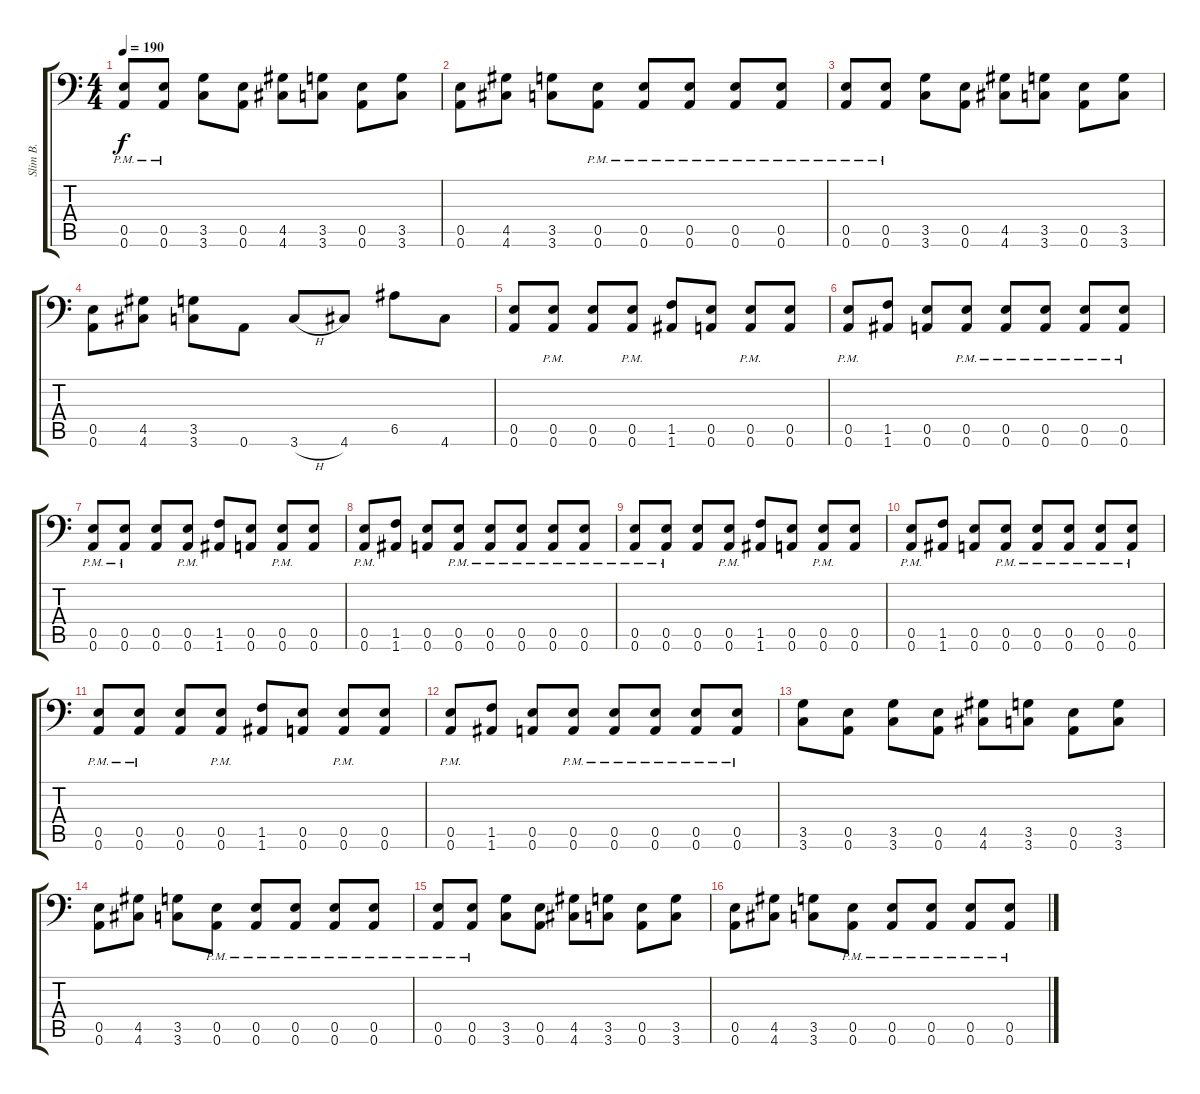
\track ("Slim B." "Slim B.") {instrument distortionguitar}
\staff {score tabs}
\tuning (B3 Gb3 D3 A2 E2 A1) {hide}
\ts (4 4)
\tempo 190
\clef f4
\ks c
(0.5{pm} 0.6{pm}).8{dy f} (0.5{pm} 0.6{pm}).8 (3.5 3.6).8 (0.5 0.6).8 (4.5 4.6).8 (3.5 3.6).8 (0.5 0.6).8 (3.5 3.6).8 |
(0.5 0.6).8 (4.5 4.6).8 (3.5 3.6).8 (0.5{pm} 0.6{pm}).8 (0.5{pm} 0.6{pm}).8 (0.5{pm} 0.6{pm}).8 (0.5{pm} 0.6{pm}).8 (0.5{pm} 0.6{pm}).8 |
(0.5{pm} 0.6{pm}).8 (0.5{pm} 0.6{pm}).8 (3.5 3.6).8 (0.5 0.6).8 (4.5 4.6).8 (3.5 3.6).8 (0.5 0.6).8 (3.5 3.6).8 |
(0.5 0.6).8 (4.5 4.6).8 (3.5 3.6).8 0.6.8 3.6{h}.8 4.6.8 6.5.8 4.6.8 |
(0.5 0.6).8 (0.5{pm} 0.6{pm}).8 (0.5 0.6).8 (0.5{pm} 0.6{pm}).8 (1.5 1.6).8 (0.5 0.6).8 (0.5{pm} 0.6{pm}).8 (0.5 0.6).8 |
(0.5{pm} 0.6{pm}).8 (1.5 1.6).8 (0.5 0.6).8 (0.5{pm} 0.6{pm}).8 (0.5{pm} 0.6{pm}).8 (0.5{pm} 0.6{pm}).8 (0.5{pm} 0.6{pm}).8 (0.5{pm} 0.6{pm}).8 |
(0.5{pm} 0.6{pm}).8 (0.5{pm} 0.6{pm}).8 (0.5 0.6).8 (0.5{pm} 0.6{pm}).8 (1.5 1.6).8 (0.5 0.6).8 (0.5{pm} 0.6{pm}).8 (0.5 0.6).8 |
(0.5{pm} 0.6{pm}).8 (1.5 1.6).8 (0.5 0.6).8 (0.5{pm} 0.6{pm}).8 (0.5{pm} 0.6{pm}).8 (0.5{pm} 0.6{pm}).8 (0.5{pm} 0.6{pm}).8 (0.5{pm} 0.6{pm}).8 |
(0.5{pm} 0.6{pm}).8 (0.5{pm} 0.6{pm}).8 (0.5 0.6).8 (0.5{pm} 0.6{pm}).8 (1.5 1.6).8 (0.5 0.6).8 (0.5{pm} 0.6{pm}).8 (0.5 0.6).8 |
(0.5{pm} 0.6{pm}).8 (1.5 1.6).8 (0.5 0.6).8 (0.5{pm} 0.6{pm}).8 (0.5{pm} 0.6{pm}).8 (0.5{pm} 0.6{pm}).8 (0.5{pm} 0.6{pm}).8 (0.5{pm} 0.6{pm}).8 |
(0.5{pm} 0.6{pm}).8 (0.5{pm} 0.6{pm}).8 (0.5 0.6).8 (0.5{pm} 0.6{pm}).8 (1.5 1.6).8 (0.5 0.6).8 (0.5{pm} 0.6{pm}).8 (0.5 0.6).8 |
(0.5{pm} 0.6{pm}).8 (1.5 1.6).8 (0.5 0.6).8 (0.5{pm} 0.6{pm}).8 (0.5{pm} 0.6{pm}).8 (0.5{pm} 0.6{pm}).8 (0.5{pm} 0.6{pm}).8 (0.5{pm} 0.6{pm}).8 |
(3.5 3.6).8 (0.5 0.6).8 (3.5 3.6).8 (0.5 0.6).8 (4.5 4.6).8 (3.5 3.6).8 (0.5 0.6).8 (3.5 3.6).8 |
(0.5 0.6).8 (4.5 4.6).8 (3.5 3.6).8 (0.5{pm} 0.6{pm}).8 (0.5{pm} 0.6{pm}).8 (0.5{pm} 0.6{pm}).8 (0.5{pm} 0.6{pm}).8 (0.5{pm} 0.6{pm}).8 |
(0.5{pm} 0.6{pm}).8 (0.5{pm} 0.6{pm}).8 (3.5 3.6).8 (0.5 0.6).8 (4.5 4.6).8 (3.5 3.6).8 (0.5 0.6).8 (3.5 3.6).8 |
(0.5 0.6).8 (4.5 4.6).8 (3.5 3.6).8 (0.5{pm} 0.6{pm}).8 (0.5{pm} 0.6{pm}).8 (0.5{pm} 0.6{pm}).8 (0.5{pm} 0.6{pm}).8 (0.5{pm} 0.6{pm}).8
